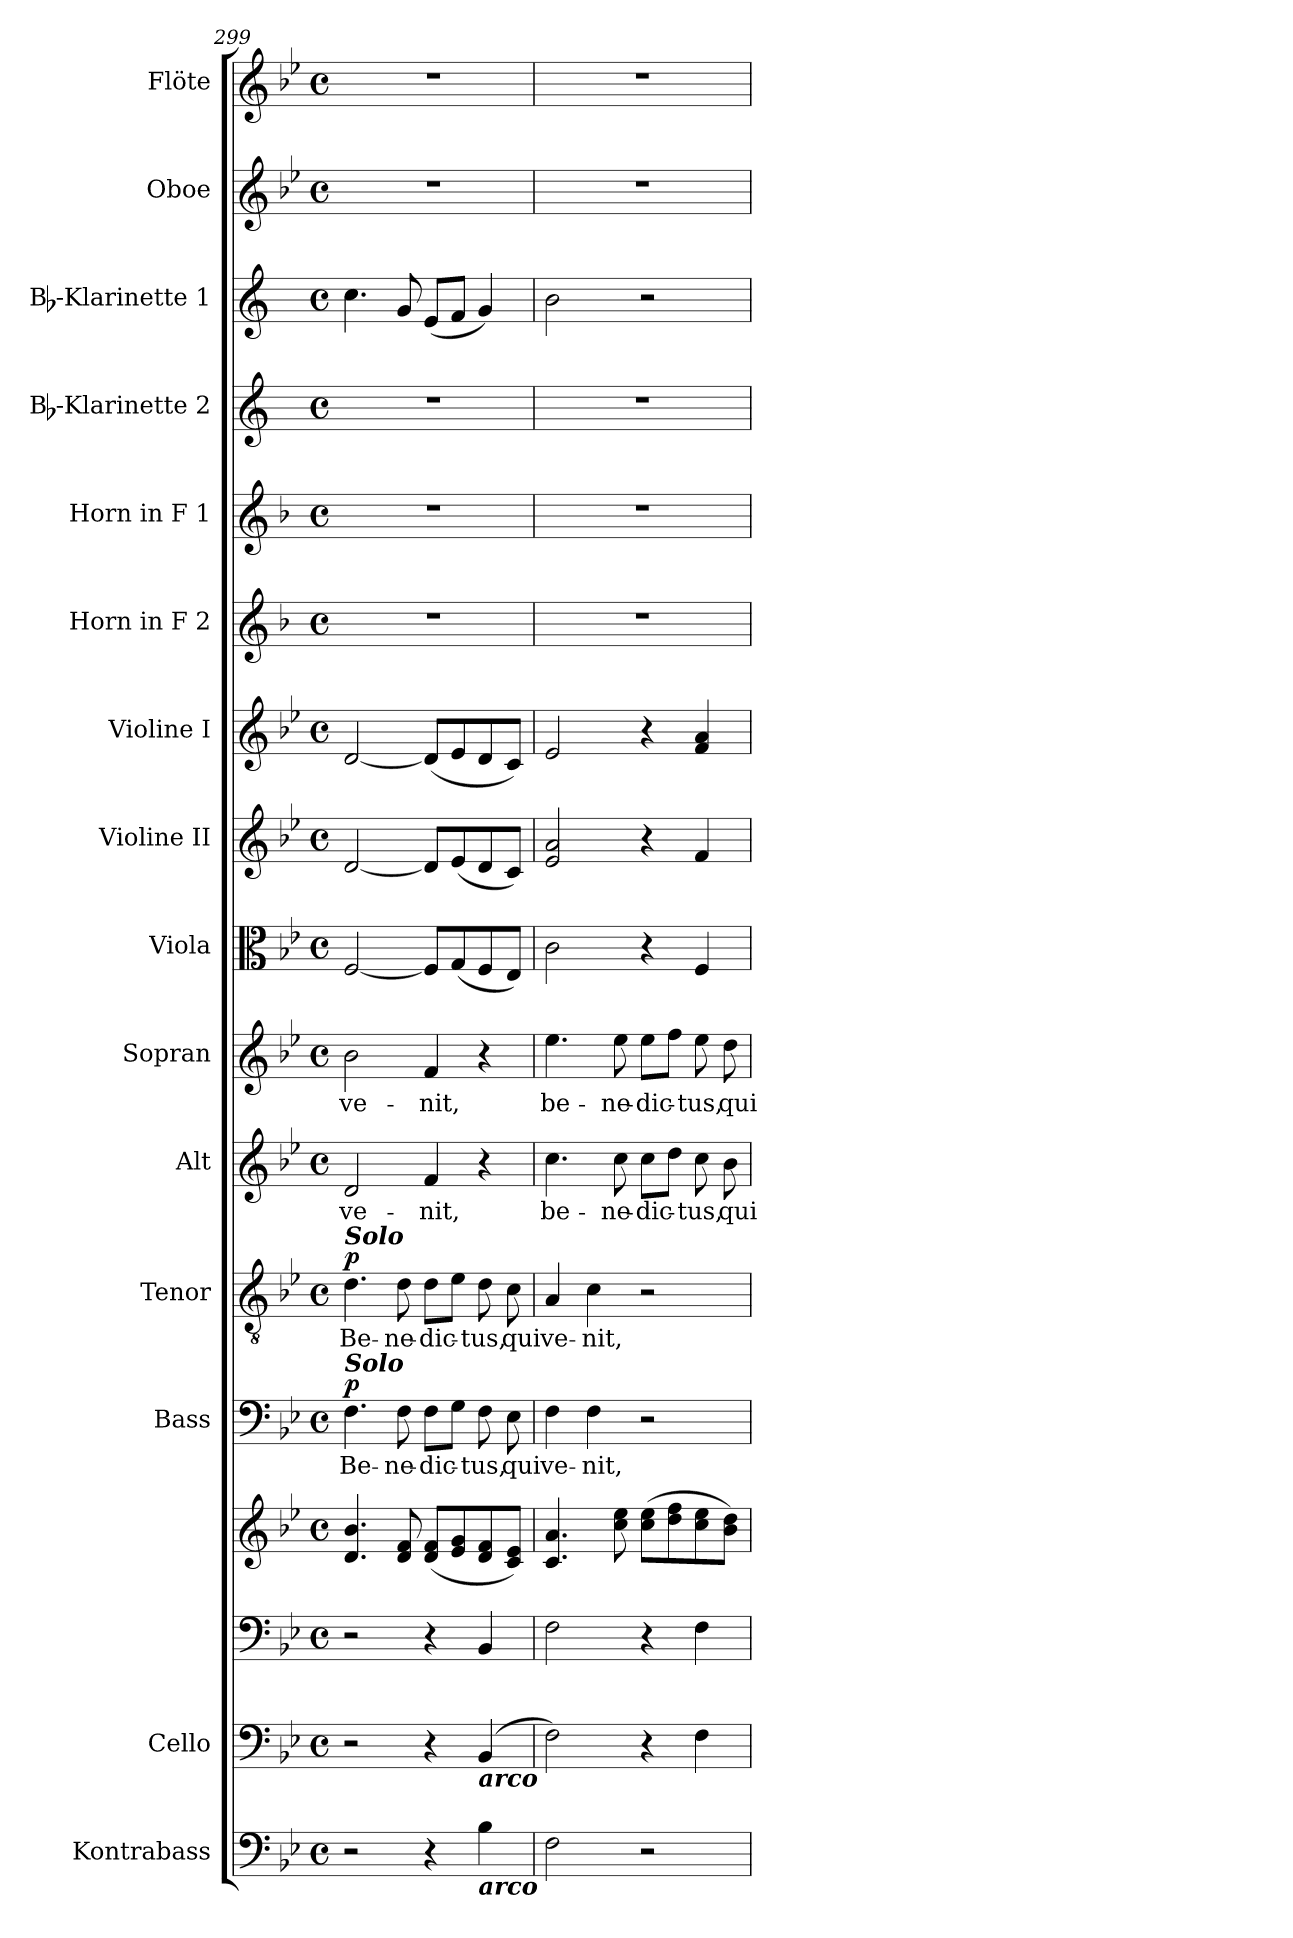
**kern	**kern	**kern	**kern	**kern	**text	**dynam	**kern	**text	**dynam	**kern	**text	**kern	**text	**kern	**kern	**kern	**kern	**kern	**kern	**kern	**kern	**kern
*part16	*part15	*part14	*part14	*part13	*part13	*part13	*part12	*part12	*part12	*part11	*part11	*part10	*part10	*part9	*part8	*part7	*part6	*part5	*part4	*part3	*part2	*part1
*staff17	*staff16	*staff15	*staff14	*staff13	*staff13	*staff13	*staff12	*staff12	*staff12	*staff11	*staff11	*staff10	*staff10	*staff9	*staff8	*staff7	*staff6	*staff5	*staff4	*staff3	*staff2	*staff1
*I"Kontrabass	*I"Cello	*	*	*I"Bass	*	*	*I"Tenor	*	*	*I"Alt	*	*I"Sopran	*	*I"Viola	*I"Violine II	*I"Violine I	*I"Horn in F 2	*I"Horn in F 1	*I"Bb-Klarinette 2	*I"Bb-Klarinette 1	*I"Oboe	*I"Flöte
*I'Kb.	*	*	*	*I'B.	*	*	*I'T.	*	*	*I'A.	*	*I'S.	*	*I'Vla.	*I'Vl. II	*I'Vl. I	*	*	*I'Bb Kl. 2	*I'Bb Kl. 1	*I'Ob.	*I'Fl.
*clefF4	*clefF4	*clefF4	*clefG2	*clefF4	*	*	*clefGv2	*	*	*clefG2	*	*clefG2	*	*clefC3	*clefG2	*clefG2	*clefG2	*clefG2	*clefG2	*clefG2	*clefG2	*clefG2
*ITrd7c12	*	*	*	*	*	*	*	*	*	*	*	*	*	*	*	*	*ITrd4c7	*ITrd4c7	*ITrd1c2	*ITrd1c2	*	*
*k[b-e-]	*k[b-e-]	*k[b-e-]	*k[b-e-]	*k[b-e-]	*	*	*k[b-e-]	*	*	*k[b-e-]	*	*k[b-e-]	*	*k[b-e-]	*k[b-e-]	*k[b-e-]	*k[b-e-]	*k[b-e-]	*k[b-e-]	*k[b-e-]	*k[b-e-]	*k[b-e-]
*B-:	*B-:	*B-:	*B-:	*B-:	*	*	*B-:	*	*	*B-:	*	*B-:	*	*B-:	*B-:	*B-:	*B-:	*B-:	*B-:	*B-:	*B-:	*B-:
*M4/4	*M4/4	*M4/4	*M4/4	*M4/4	*	*	*M4/4	*	*	*M4/4	*	*M4/4	*	*M4/4	*M4/4	*M4/4	*M4/4	*M4/4	*M4/4	*M4/4	*M4/4	*M4/4
*met(c)	*met(c)	*met(c)	*met(c)	*met(c)	*	*	*met(c)	*	*	*met(c)	*	*met(c)	*	*met(c)	*met(c)	*met(c)	*met(c)	*met(c)	*met(c)	*met(c)	*met(c)	*met(c)
=299	=299	=299	=299	=299	=299	=299	=299	=299	=299	=299	=299	=299	=299	=299	=299	=299	=299	=299	=299	=299	=299	=299
!	!	!	!	!	!	!	!LO:TX:a:Bi:t=Solo	!	!	!	!	!	!	!	!	!	!	!	!	!	!	!
!	!	!	!	!LO:TX:a:Bi:t=Solo	!	!	!	!	!	!	!	!	!	!	!	!	!	!	!	!	!	!
!	!	!	!	!	!LO:LY:b	!LO:DY:a	!	!LO:LY:b	!LO:DY:a	!	!LO:LY:b	!	!LO:LY:b	!	!	!	!	!	!	!	!	!
2r	2r	2r	4.d/ 4.b-/	4.F\	Be-	p	4.d\	Be-	p	2d/	ve-	2b-\	ve-	[2F/	[2d/	[2d/	1r	1r	1r	4.b-\	1r	1r
!	!	!	!	!	!LO:LY:b	!	!	!LO:LY:b	!	!	!	!	!	!	!	!	!	!	!	!	!	!
.	.	.	8d/ 8f/	8F\	-ne-	.	8d\	-ne-	.	.	.	.	.	.	.	.	.	.	.	8f/	.	.
!	!	!	!	!	!LO:LY:b	!	!	!LO:LY:b	!	!	!LO:LY:b	!	!LO:LY:b	!	!	!	!	!	!	!	!	!
4r	4r	4r	(<8d/ 8f/L	8F\L	-dic-	.	8d\L	-dic-	.	4f/	-nit,	4f/	-nit,	8F/L]	8d/L]	(<8d/L]	.	.	.	(<8d/L	.	.
.	.	.	8e-/ 8g/	8G\J	.	.	8e-\J	.	.	.	.	.	.	(<8G/	(<8e-/	8e-/	.	.	.	8e-/J	.	.
!	!LO:TX:b:Bi:t=arco	!	!	!	!	!	!	!	!	!	!	!	!	!	!	!	!	!	!	!	!	!
!LO:TX:b:Bi:t=arco	!	!	!	!	!	!	!	!	!	!	!	!	!	!	!	!	!	!	!	!	!	!
!	!	!	!	!	!LO:LY:b	!	!	!LO:LY:b	!	!	!	!	!	!	!	!	!	!	!	!	!	!
4BB-\	(4BB-/	4BB-/	8d/ 8f/	8F\	-tus,	.	8d\	-tus,	.	4r	.	4r	.	8F/	8d/	8d/	.	.	.	4f/)	.	.
!	!	!	!	!	!LO:LY:b	!	!	!LO:LY:b	!	!	!	!	!	!	!	!	!	!	!	!	!	!
.	.	.	8c/ 8e-/J)	8E-\	qui	.	8c\	qui	.	.	.	.	.	8E-/J)	8c/J)	8c/J)	.	.	.	.	.	.
=300	=300	=300	=300	=300	=300	=300	=300	=300	=300	=300	=300	=300	=300	=300	=300	=300	=300	=300	=300	=300	=300	=300
!	!	!	!	!	!LO:LY:b	!	!	!LO:LY:b	!	!	!LO:LY:b	!	!LO:LY:b	!	!	!	!	!	!	!	!	!
2FF\	2F\)	2F\	4.c/ 4.a/	4F\	ve-	.	4A/	ve-	.	4.cc\	be-	4.ee-\	be-	2c\	2e-/ 2a/	2e-/	1r	1r	1r	2a\	1r	1r
!	!	!	!	!	!LO:LY:b	!	!	!LO:LY:b	!	!	!	!	!	!	!	!	!	!	!	!	!	!
.	.	.	.	4F\	-nit,	.	4c\	-nit,	.	.	.	.	.	.	.	.	.	.	.	.	.	.
!	!	!	!	!	!	!	!	!	!	!	!LO:LY:b	!	!LO:LY:b	!	!	!	!	!	!	!	!	!
.	.	.	8cc\ 8ee-\	.	.	.	.	.	.	8cc\	-ne-	8ee-\	-ne-	.	.	.	.	.	.	.	.	.
!	!	!	!	!	!	!	!	!	!	!	!LO:LY:b	!	!LO:LY:b	!	!	!	!	!	!	!	!	!
2r	4r	4r	(>8cc\ 8ee-\L	2r	.	.	2r	.	.	8cc\L	-dic-	8ee-\L	-dic-	4r	4r	4r	.	.	.	2r	.	.
.	.	.	8dd\ 8ff\	.	.	.	.	.	.	8dd\J	.	8ff\J	.	.	.	.	.	.	.	.	.	.
!	!	!	!	!	!	!	!	!	!	!	!LO:LY:b	!	!LO:LY:b	!	!	!	!	!	!	!	!	!
.	4F\	4F\	8cc\ 8ee-\	.	.	.	.	.	.	8cc\	-tus,	8ee-\	-tus,	4F/	4f/	4f/ 4a/	.	.	.	.	.	.
!	!	!	!	!	!	!	!	!	!	!	!LO:LY:b	!	!LO:LY:b	!	!	!	!	!	!	!	!	!
.	.	.	8b-\ 8dd\J)	.	.	.	.	.	.	8b-\	qui	8dd\	qui	.	.	.	.	.	.	.	.	.
=	=	=	=	=	=	=	=	=	=	=	=	=	=	=	=	=	=	=	=	=	=	=
*-	*-	*-	*-	*-	*-	*-	*-	*-	*-	*-	*-	*-	*-	*-	*-	*-	*-	*-	*-	*-	*-	*-
